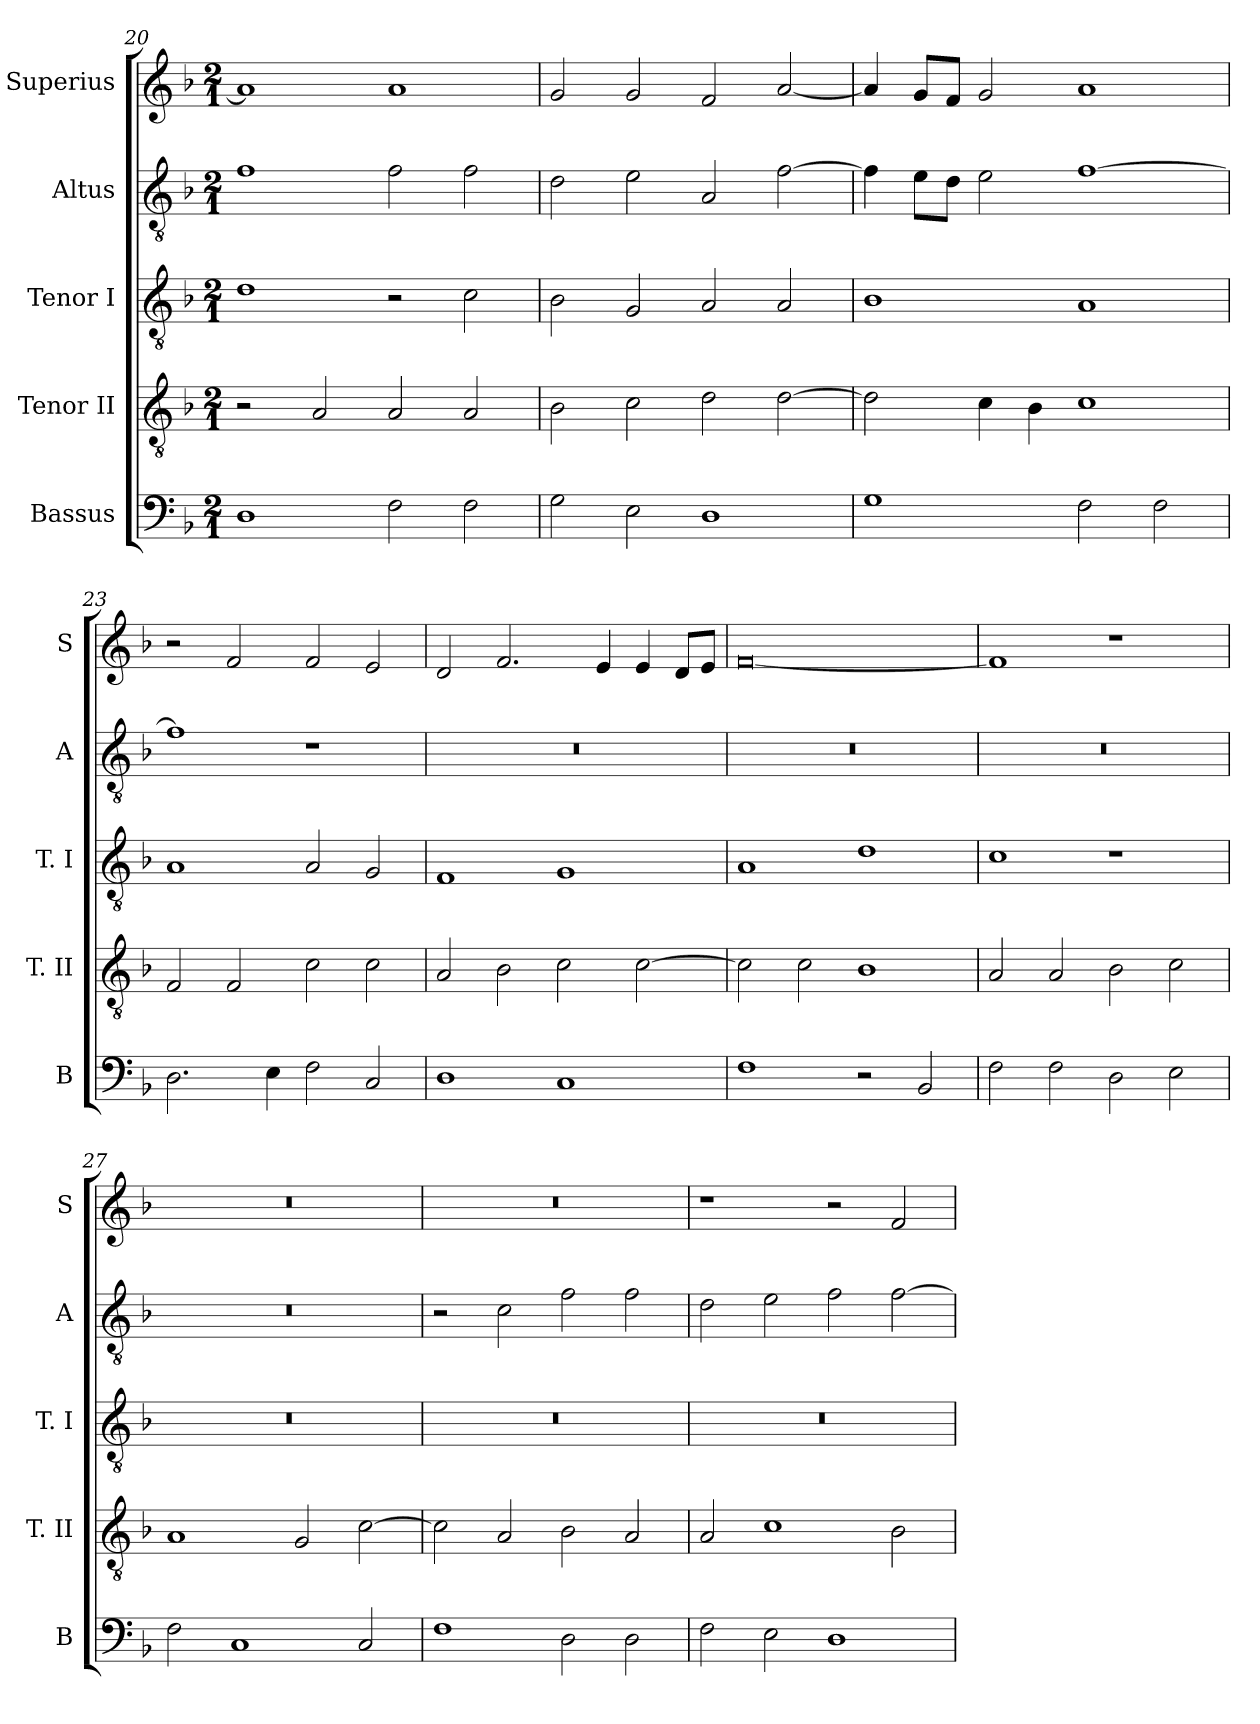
**kern	**kern	**kern	**kern	**kern
*part5	*part4	*part3	*part2	*part1
*staff5	*staff4	*staff3	*staff2	*staff1
*I"Bassus	*I"Tenor II	*I"Tenor I	*I"Altus	*I"Superius
*I'B	*I'T. II	*I'T. I	*I'A	*I'S
*clefF4	*clefGv2	*clefGv2	*clefGv2	*clefG2
*k[b-]	*k[b-]	*k[b-]	*k[b-]	*k[b-]
*F:	*F:	*F:	*F:	*F:
*M2/1	*M2/1	*M2/1	*M2/1	*M2/1
=20	=20	=20	=20	=20
1D	2r	1d	1f	1a]
.	2A	.	.	.
2F	2A	2r	2f	1a
2F	2A	2c	2f	.
=21	=21	=21	=21	=21
2G	2B-	2B-	2d	2g
2E	2c	2G	2e	2g
1D	2d	2A	2A	2f
.	[2d	2A	[2f	[2a
=22	=22	=22	=22	=22
1G	2d]	1B-	4f]	4a]
.	.	.	8eL	8gL
.	.	.	8dJ	8fJ
.	4c	.	2e	2g
.	4B-	.	.	.
2F	1c	1A	[1f	1a
2F	.	.	.	.
=23	=23	=23	=23	=23
2.D	2F	1A	1f]	2r
.	2F	.	.	2f
4E	.	.	.	.
2F	2c	2A	1r	2f
2C	2c	2G	.	2e
=24	=24	=24	=24	=24
1D	2A	1F	0r	2d
.	2B-	.	.	2.f
1C	2c	1G	.	.
.	.	.	.	4e
.	[2c	.	.	4e
.	.	.	.	8dL
.	.	.	.	8eJ
=25	=25	=25	=25	=25
1F	2c]	1A	0r	[0f
.	2c	.	.	.
2r	1B-	1d	.	.
2BB-	.	.	.	.
=26	=26	=26	=26	=26
2F	2A	1c	0r	1f]
2F	2A	.	.	.
2D	2B-	1r	.	1r
2E	2c	.	.	.
=27	=27	=27	=27	=27
2F	1A	0r	0r	0r
1C	.	.	.	.
.	2G	.	.	.
2C	[2c	.	.	.
=28	=28	=28	=28	=28
1F	2c]	0r	2r	0r
.	2A	.	2c	.
2D	2B-	.	2f	.
2D	2A	.	2f	.
=29	=29	=29	=29	=29
2F	2A	0r	2d	1r
2E	1c	.	2e	.
1D	.	.	2f	2r
.	2B-	.	[2f	2f
=	=	=	=	=
*-	*-	*-	*-	*-
